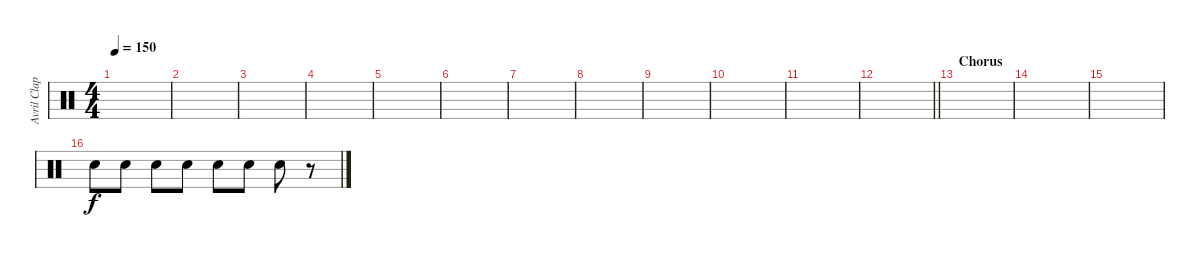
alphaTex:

\track ("Avril Claps" "Avril Clap") {instrument percussion}
\staff {score}
\articulation defaults
\ts (4 4)
\tempo 150
\clef neutral
\ks c
|
|
|
|
|
|
|
|
|
|
|
\barLineRight lightlight
|
\section ("" "Chorus")
|
|
|
"Hand Clap (hit)".8 "Hand Clap (hit)".8 "Hand Clap (hit)".8 "Hand Clap (hit)".8 "Hand Clap (hit)".8 "Hand Clap (hit)".8 "Hand Clap (hit)".8 r.8
